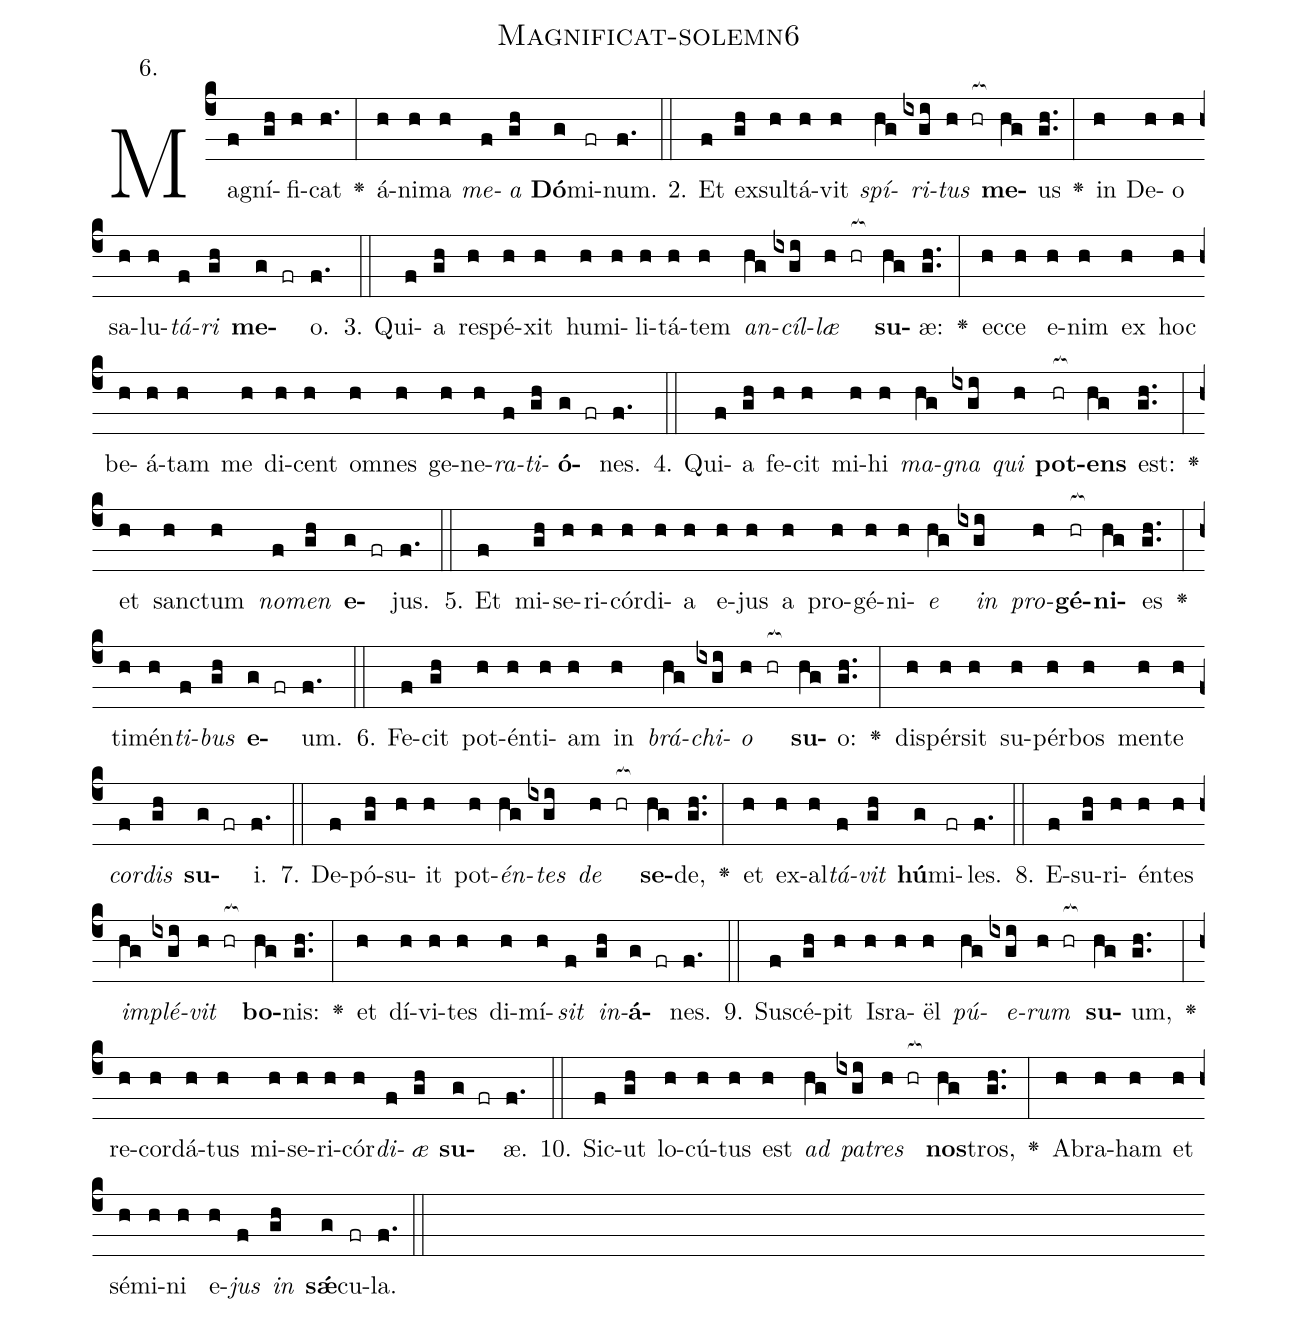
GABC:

name: Magnificat-solemn6;
annotation: 6.;
%%
(c4)Ma(f)gní(gh)fi(h)cat(h.) <v>\greheightstar</v>(:) á(h)ni(h)ma(h) <i>me</i>(f)<i>a</i>(gh) <b>Dó</b>(g)mi(fr)num.(f.) (::)
2. Et(f) ex(gh)sul(h)tá(h)vit(h) <i>spí</i>(hg)<i>ri</i>(ixgi)<i>tus</i>(h hr[ocb:1{]) <b>me</b>(hg[ocb:0}])us(gh..) <v>\greheightstar</v>(:) in(h) De(h)o(h) sa(h)lu(h)<i>tá</i>(f)<i>ri</i>(gh) <b>me</b>(g fr)o.(f.) (::)
3. Qui(f)a(gh) re(h)spé(h)xit(h) hu(h)mi(h)li(h)tá(h)tem(h) <i>an</i>(hg)<i>cíl</i>(ixgi)<i>læ</i>(h hr[ocb:1{]) <b>su</b>(hg[ocb:0}])æ:(gh..) <v>\greheightstar</v>(:) ec(h)ce(h) e(h)nim(h) ex(h) hoc(h) be(h)á(h)tam(h) me(h) di(h)cent(h) om(h)nes(h) ge(h)ne(h)<i>ra</i>(f)<i>ti</i>(gh)<b>ó</b>(g fr)nes.(f.) (::)
4. Qui(f)a(gh) fe(h)cit(h) mi(h)hi(h) <i>ma</i>(hg)<i>gna</i>(ixgi) <i>qui</i>(h) <b>pot</b>(hr[ocb:1{])<b>ens</b>(hg[ocb:0}]) est:(gh..) <v>\greheightstar</v>(:) et(h) sanc(h)tum(h) <i>no</i>(f)<i>men</i>(gh) <b>e</b>(g fr)jus.(f.) (::)
5. Et(f) mi(gh)se(h)ri(h)cór(h)di(h)a(h) e(h)jus(h) a(h) pro(h)gé(h)ni(h)<i>e</i>(hg) <i>in</i>(ixgi) <i>pro</i>(h)<b>gé</b>(hr[ocb:1{])<b>ni</b>(hg[ocb:0}])es(gh..) <v>\greheightstar</v>(:) ti(h)mén(h)<i>ti</i>(f)<i>bus</i>(gh) <b>e</b>(g fr)um.(f.) (::)
6. Fe(f)cit(gh) pot(h)én(h)ti(h)am(h) in(h) <i>brá</i>(hg)<i>chi</i>(ixgi)<i>o</i>(h hr[ocb:1{]) <b>su</b>(hg[ocb:0}])o:(gh..) <v>\greheightstar</v>(:) di(h)spér(h)sit(h) su(h)pér(h)bos(h) men(h)te(h) <i>cor</i>(f)<i>dis</i>(gh) <b>su</b>(g fr)i.(f.) (::)
7. De(f)pó(gh)su(h)it(h) pot(h)<i>én</i>(hg)<i>tes</i>(ixgi) <i>de</i>(h hr[ocb:1{]) <b>se</b>(hg[ocb:0}])de,(gh..) <v>\greheightstar</v>(:) et(h) ex(h)al(h)<i>tá</i>(f)<i>vit</i>(gh) <b>hú</b>(g)mi(fr)les.(f.) (::)
8. E(f)su(gh)ri(h)én(h)tes(h) <i>im</i>(hg)<i>plé</i>(ixgi)<i>vit</i>(h hr[ocb:1{]) <b>bo</b>(hg[ocb:0}])nis:(gh..) <v>\greheightstar</v>(:) et(h) dí(h)vi(h)tes(h) di(h)mí(h)<i>sit</i>(f) <i>in</i>(gh)<b>á</b>(g fr)nes.(f.) (::)
9. Su(f)scé(gh)pit(h) Is(h)ra(h)ël(h) <i>pú</i>(hg)<i>e</i>(ixgi)<i>rum</i>(h hr[ocb:1{]) <b>su</b>(hg[ocb:0}])um,(gh..) <v>\greheightstar</v>(:) re(h)cor(h)dá(h)tus(h) mi(h)se(h)ri(h)cór(h)<i>di</i>(f)<i>æ</i>(gh) <b>su</b>(g fr)æ.(f.) (::)
10. Sic(f)ut(gh) lo(h)cú(h)tus(h) est(h) <i>ad</i>(hg) <i>pa</i>(ixgi)<i>tres</i>(h hr[ocb:1{]) <b>nos</b>(hg[ocb:0}])tros,(gh..) <v>\greheightstar</v>(:) A(h)bra(h)ham(h) et(h) sé(h)mi(h)ni(h) e(h)<i>jus</i>(f) <i>in</i>(gh) <b>sǽ</b>(g)cu(fr)la.(f.) (::)
